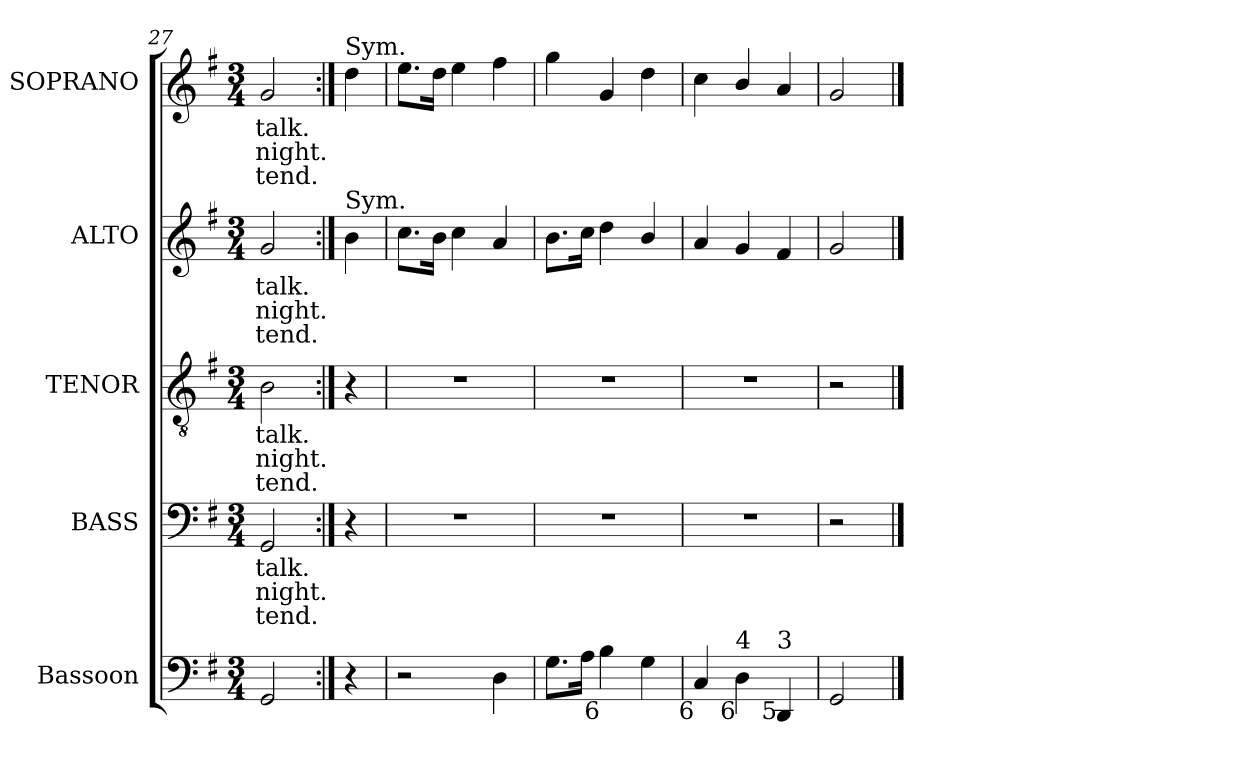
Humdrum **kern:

**kern	**kern	**text	**text	**text	**kern	**text	**text	**text	**kern	**text	**text	**text	**kern	**text	**text	**text
*part5	*part4	*part4	*part4	*part4	*part3	*part3	*part3	*part3	*part2	*part2	*part2	*part2	*part1	*part1	*part1	*part1
*staff5	*staff4	*staff4	*staff4	*staff4	*staff3	*staff3	*staff3	*staff3	*staff2	*staff2	*staff2	*staff2	*staff1	*staff1	*staff1	*staff1
*I"Bassoon	*I"BASS	*	*	*	*I"TENOR	*	*	*	*I"ALTO	*	*	*	*I"SOPRANO	*	*	*
*I'Bsn.	*I'B.	*	*	*	*I'T.	*	*	*	*I'A.	*	*	*	*I'S.	*	*	*
*clefF4	*clefF4	*	*	*	*clefGv2	*	*	*	*clefG2	*	*	*	*clefG2	*	*	*
*	*	*	*	*	*ITrd7c12	*	*	*	*	*	*	*	*	*	*	*
*k[f#]	*k[f#]	*	*	*	*k[f#]	*	*	*	*k[f#]	*	*	*	*k[f#]	*	*	*
*G:	*G:	*	*	*	*G:	*	*	*	*G:	*	*	*	*G:	*	*	*
*M3/4	*M3/4	*	*	*	*M3/4	*	*	*	*M3/4	*	*	*	*M3/4	*	*	*
=27	=27	=27	=27	=27	=27	=27	=27	=27	=27	=27	=27	=27	=27	=27	=27	=27
!	!	!LO:LY:b:color=#000000	!LO:LY:b:color=#000000	!LO:LY:b:color=#000000	!	!	!	!	!	!	!	!	!	!	!	!
!	!	!	!	!	!	!LO:LY:b:color=#000000	!LO:LY:b:color=#000000	!LO:LY:b:color=#000000	!	!	!	!	!	!	!	!
!	!	!	!	!	!	!	!	!	!	!LO:LY:b:color=#000000	!LO:LY:b:color=#000000	!LO:LY:b:color=#000000	!	!	!	!
!	!	!	!	!	!	!	!	!	!	!	!	!	!	!LO:LY:b:color=#000000	!LO:LY:b:color=#000000	!LO:LY:b:color=#000000
2GGi/	2GGi/	talk.	night.	-tend.	2BBi\	talk.	night.	-tend.	2gi/	talk.	night.	-tend.	2gi/	talk.	night.	-tend.
=28:|!	=28:|!	=28:|!	=28:|!	=28:|!	=28:|!	=28:|!	=28:|!	=28:|!	=28:|!	=28:|!	=28:|!	=28:|!	=28:|!	=28:|!	=28:|!	=28:|!
!	!	!	!	!	!	!	!	!	!	!	!	!	!LO:TX:a:t=Sym.	!	!	!
!	!	!	!	!	!	!	!	!	!LO:TX:a:t=Sym.	!	!	!	!	!	!	!
4r	4r	.	.	.	4r	.	.	.	4bi\	.	.	.	4ddi\	.	.	.
=29	=29	=29	=29	=29	=29	=29	=29	=29	=29	=29	=29	=29	=29	=29	=29	=29
!	!LO:N:vis=1	!	!	!	!LO:N:vis=1	!	!	!	!	!	!	!	!	!	!	!
2r	2.r	.	.	.	2.r	.	.	.	8.cci\L	.	.	.	8.eei\L	.	.	.
.	.	.	.	.	.	.	.	.	16bi\Jk	.	.	.	16ddi\Jk	.	.	.
.	.	.	.	.	.	.	.	.	4cci\	.	.	.	4eei\	.	.	.
4Di\	.	.	.	.	.	.	.	.	4ai/	.	.	.	4ff#i\	.	.	.
=30	=30	=30	=30	=30	=30	=30	=30	=30	=30	=30	=30	=30	=30	=30	=30	=30
!	!LO:N:vis=1	!	!	!	!LO:N:vis=1	!	!	!	!	!	!	!	!	!	!	!
8.Gi\L	2.r	.	.	.	2.r	.	.	.	8.bi\L	.	.	.	4ggi\	.	.	.
16Ai\Jk	.	.	.	.	.	.	.	.	16cci\Jk	.	.	.	.	.	.	.
!LO:TX:b:rj:t=6	!	!	!	!	!	!	!	!	!	!	!	!	!	!	!	!
4Bi\	.	.	.	.	.	.	.	.	4ddi\	.	.	.	4gi/	.	.	.
4Gi\	.	.	.	.	.	.	.	.	4bi/	.	.	.	4ddi\	.	.	.
=31	=31	=31	=31	=31	=31	=31	=31	=31	=31	=31	=31	=31	=31	=31	=31	=31
!LO:TX:b:rj:t=6	!	!	!	!	!	!	!	!	!	!	!	!	!	!	!	!
!	!LO:N:vis=1	!	!	!	!LO:N:vis=1	!	!	!	!	!	!	!	!	!	!	!
4Ci/	2.r	.	.	.	2.r	.	.	.	4ai/	.	.	.	4cci\	.	.	.
!LO:TX:b:rj:t=6	!	!	!	!	!	!	!	!	!	!	!	!	!	!	!	!
!LO:TX:t=4	!	!	!	!	!	!	!	!	!	!	!	!	!	!	!	!
4Di\	.	.	.	.	.	.	.	.	4gi/	.	.	.	4bi/	.	.	.
!LO:TX:b:rj:t=5	!	!	!	!	!	!	!	!	!	!	!	!	!	!	!	!
!LO:TX:t=3	!	!	!	!	!	!	!	!	!	!	!	!	!	!	!	!
4DDi/	.	.	.	.	.	.	.	.	4f#i/	.	.	.	4ai/	.	.	.
=32	=32	=32	=32	=32	=32	=32	=32	=32	=32	=32	=32	=32	=32	=32	=32	=32
2GGi/	2r	.	.	.	2r	.	.	.	2gi/	.	.	.	2gi/	.	.	.
==	==	==	==	==	==	==	==	==	==	==	==	==	==	==	==	==
*-	*-	*-	*-	*-	*-	*-	*-	*-	*-	*-	*-	*-	*-	*-	*-	*-
